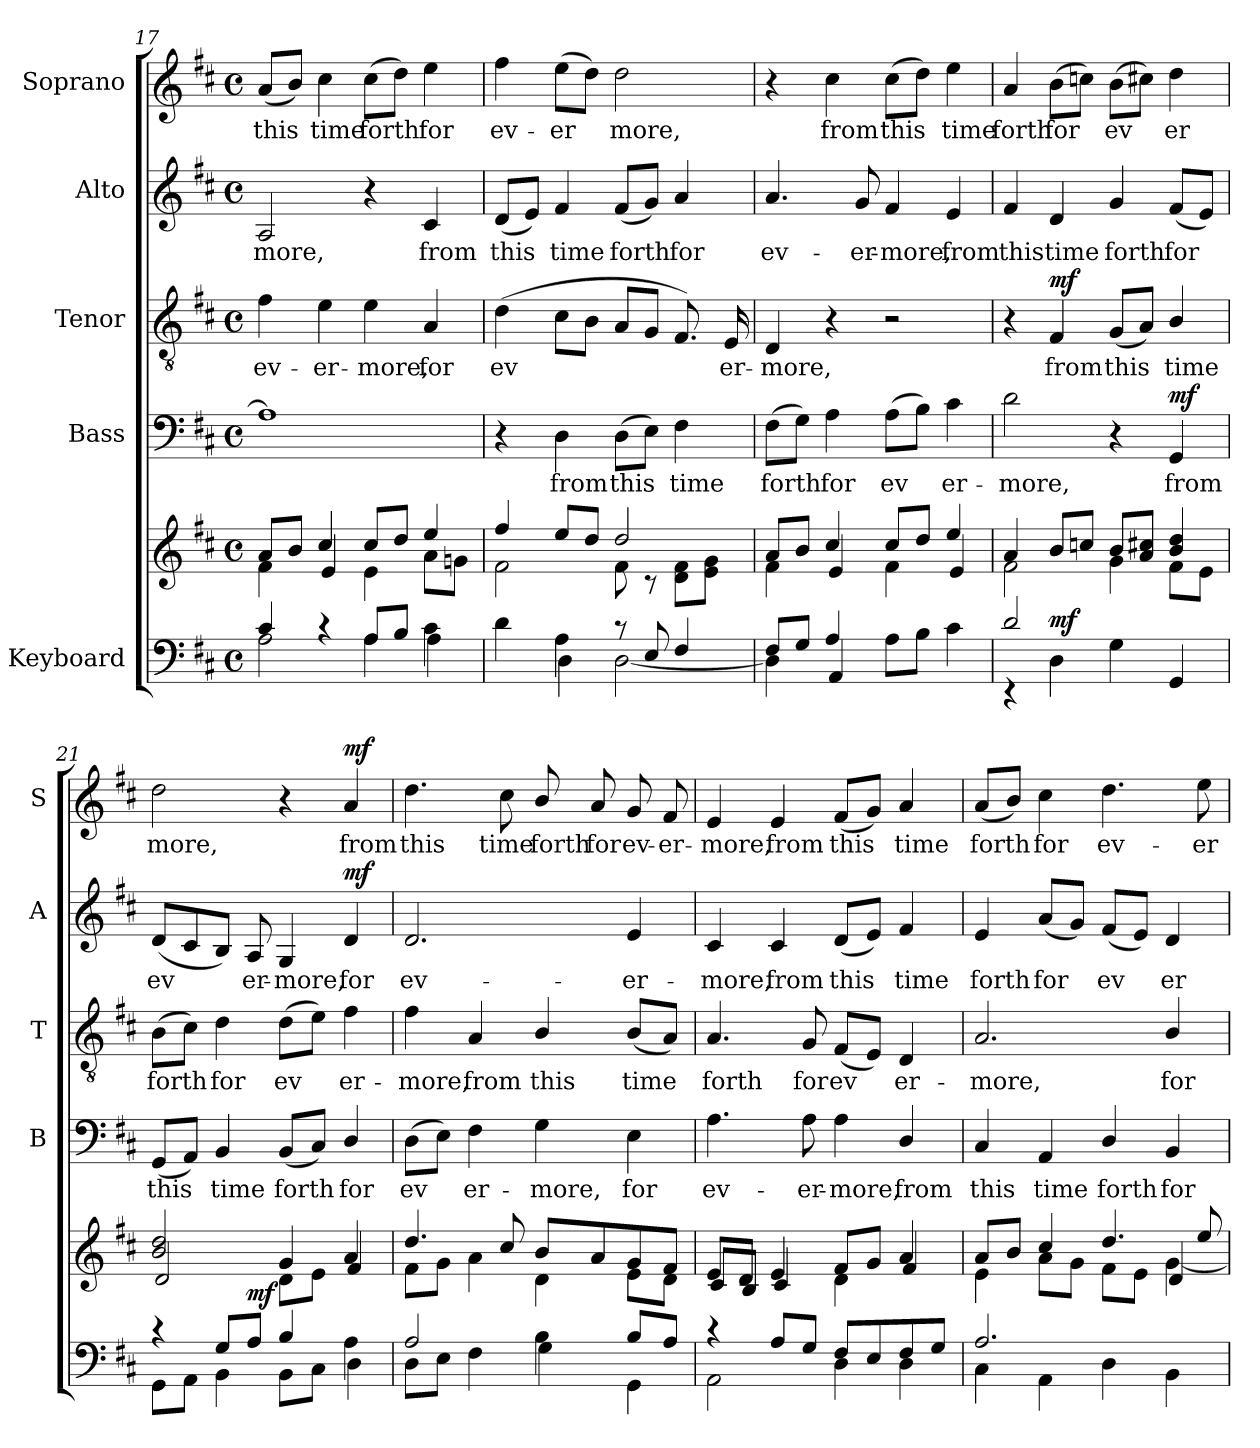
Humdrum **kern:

**kern	**kern	**dynam	**kern	**text	**dynam	**kern	**text	**dynam	**kern	**text	**dynam	**kern	**text	**dynam
*part5	*part5	*part5	*part4	*part4	*part4	*part3	*part3	*part3	*part2	*part2	*part2	*part1	*part1	*part1
*staff6	*staff5	*staff5/6	*staff4	*staff4	*staff4	*staff3	*staff3	*staff3	*staff2	*staff2	*staff2	*staff1	*staff1	*staff1
*I"Keyboard	*	*	*I"Bass	*	*	*I"Tenor	*	*	*I"Alto	*	*	*I"Soprano	*	*
*	*	*	*I'B	*	*	*I'T	*	*	*I'A	*	*	*I'S	*	*
*clefF4	*clefG2	*	*clefF4	*	*	*clefGv2	*	*	*clefG2	*	*	*clefG2	*	*
*k[f#c#]	*k[f#c#]	*	*k[f#c#]	*	*	*k[f#c#]	*	*	*k[f#c#]	*	*	*k[f#c#]	*	*
*D:	*D:	*	*D:	*	*	*D:	*	*	*D:	*	*	*D:	*	*
*M4/4	*M4/4	*	*M4/4	*	*	*M4/4	*	*	*M4/4	*	*	*M4/4	*	*
*met(c)	*met(c)	*	*met(c)	*	*	*met(c)	*	*	*met(c)	*	*	*met(c)	*	*
=17	=17	=17	=17	=17	=17	=17	=17	=17	=17	=17	=17	=17	=17	=17
*^	*^	*	*	*	*	*	*	*	*	*	*	*	*	*
!	!	!	!	!	!	!	!	!	!LO:LY:b	!	!	!LO:LY:b	!	!	!LO:LY:b	!
4c#/	2A\	8a/L	4f#\	.	1A]	.	.	4f#\	ev-	.	2A/	-more,	.	(<8a/L	this	.
.	.	8b/J	.	.	.	.	.	.	.	.	.	.	.	8b/J)	.	.
!	!	!	!	!	!	!	!	!	!LO:LY:b	!	!	!	!	!	!LO:LY:b	!
4rc	.	4cc#/	4e/	.	.	.	.	4e\	-er-	.	.	.	.	4cc#\	time	.
!	!	!	!	!	!	!	!	!	!LO:LY:b	!	!	!	!	!	!LO:LY:b	!
8A/L	4A\	8cc#/L	4e\	.	.	.	.	4e\	-more,	.	4r	.	.	(>8cc#\L	forth	.
8B/J	.	8dd/J	.	.	.	.	.	.	.	.	.	.	.	8dd\J)	.	.
!	!	!	!	!	!	!	!	!	!LO:LY:b	!	!	!LO:LY:b	!	!	!LO:LY:b	!
4c#\	4A\	4ee/	8a\L	.	.	.	.	4A/	for	.	4c#/	from	.	4ee\	for	.
.	.	.	8gn\J	.	.	.	.	.	.	.	.	.	.	.	.	.
=18	=18	=18	=18	=18	=18	=18	=18	=18	=18	=18	=18	=18	=18	=18	=18	=18
!	!	!	!	!	!	!	!	!	!LO:LY:b	!	!	!LO:LY:b	!	!	!LO:LY:b	!
4d\	4ryy	4ff#/	2f#\	.	4r	.	.	(<4d\	ev­	.	(<8d/L	this	.	4ff#\	ev-	.
.	.	.	.	.	.	.	.	.	.	.	8e/J)	.	.	.	.	.
!	!	!	!	!	!	!LO:LY:b	!	!	!	!	!	!LO:LY:b	!	!	!LO:LY:b	!
4A\	4D\	8ee/L	.	.	4D\	from	.	8c#\L	.	.	4f#/	time	.	(>8ee\L	-er­	.
.	.	8dd/J	.	.	.	.	.	8B\J	.	.	.	.	.	8dd\J)	.	.
!	!	!	!	!	!	!LO:LY:b	!	!	!	!	!	!LO:LY:b	!	!	!LO:LY:b	!
8rc	[<2D\	2dd/	8f#\	.	(>8D\L	this	.	8A/L	.	.	(<8f#/L	forth	.	2dd\	more,	.
8E/	.	.	8rc	.	8E\J)	.	.	8G/J	.	.	8g/J)	.	.	.	.	.
!	!	!	!	!	!	!LO:LY:b	!	!	!	!	!	!LO:LY:b	!	!	!	!
4F#/	.	.	8d\ 8f#\L	.	4F#\	time	.	8.F#/)	.	.	4a/	for	.	.	.	.
.	.	.	8e\ 8g\J	.	.	.	.	.	.	.	.	.	.	.	.	.
!	!	!	!	!	!	!	!	!	!LO:LY:b	!	!	!	!	!	!	!
.	.	.	.	.	.	.	.	16E/	er-	.	.	.	.	.	.	.
=19	=19	=19	=19	=19	=19	=19	=19	=19	=19	=19	=19	=19	=19	=19	=19	=19
!	!	!	!	!	!	!LO:LY:b	!	!	!LO:LY:b	!	!	!LO:LY:b	!	!	!	!
8F#/L	4D\]	8a/L	4f#\	.	(>8F#\L	forth	.	4D/	-more,	.	4.a/	ev-	.	4r	.	.
8G/J	.	8b/J	.	.	8G\J)	.	.	.	.	.	.	.	.	.	.	.
!	!	!	!	!	!	!LO:LY:b	!	!	!	!	!	!	!	!	!LO:LY:b	!
4A/	4AA/	4cc#/	4e/	.	4A\	for	.	4r	.	.	.	.	.	4cc#\	from	.
!	!	!	!	!	!	!	!	!	!	!	!	!LO:LY:b	!	!	!	!
.	.	.	.	.	.	.	.	.	.	.	8g/	-er-	.	.	.	.
!	!	!	!	!	!	!LO:LY:b	!	!	!	!	!	!LO:LY:b	!	!	!LO:LY:b	!
8A\L	2ryy	8cc#/L	4f#\	.	(>8A\L	ev­	.	2r	.	.	4f#/	-more,	.	(>8cc#\L	this	.
8B\J	.	8dd/J	.	.	8B\J)	.	.	.	.	.	.	.	.	8dd\J)	.	.
!	!	!	!	!	!	!LO:LY:b	!	!	!	!	!	!LO:LY:b	!	!	!LO:LY:b	!
4c#\	.	4ee/	4e/	.	4c#\	er-	.	.	.	.	4e/	from	.	4ee\	time	.
!!LO:LB:g=z
=20	=20	=20	=20	=20	=20	=20	=20	=20	=20	=20	=20	=20	=20	=20	=20	=20
!	!	!	!	!	!	!LO:LY:b	!	!	!	!	!	!LO:LY:b	!	!	!LO:LY:b	!
2d/	4rEE	4a/	2f#\	.	2d\	-more,	.	4r	.	.	4f#/	this	.	4a/	forth	.
!	!	!	!	!LO:DY:a=2	!	!	!	!	!LO:LY:b	!LO:DY:b	!	!LO:LY:b	!	!	!LO:LY:b	!
.	4D\	8b/L	.	mf	.	.	.	4F#/	from	mf	4d/	time	.	(>8b\L	for	.
.	.	8ccn/J	.	.	.	.	.	.	.	.	.	.	.	8ccn\J)	.	.
!	!	!	!	!	!	!	!	!	!LO:LY:b	!	!	!LO:LY:b	!	!	!LO:LY:b	!
2ryy	4G\	8b/L	4g\	.	4r	.	.	(<8G/L	this	.	4g/	forth	.	(>8b\L	ev­	.
.	.	8a/ 8cc#X/J	.	.	.	.	.	8A/J)	.	.	.	.	.	8cc#X\J)	.	.
!	!	!	!	!	!	!LO:LY:b	!LO:DY:b	!	!LO:LY:b	!	!	!LO:LY:b	!	!	!LO:LY:b	!
.	4GG/	4b/ 4dd/	8f#\L	.	4GG/	from	mf	4B/	time	.	(<8f#/L	for	.	4dd\	er	.
.	.	.	8e\J	.	.	.	.	.	.	.	8e/J)	.	.	.	.	.
=21	=21	=21	=21	=21	=21	=21	=21	=21	=21	=21	=21	=21	=21	=21	=21	=21
!	!	!	!	!	!	!LO:LY:b	!	!	!LO:LY:b	!	!	!LO:LY:b	!	!	!LO:LY:b	!
4rc	8GG\L	2b/ 2dd/	2d/	.	(<8GG/L	this	.	(>8B\L	forth	.	(<8d/L	ev­	.	2dd\	more,	.
.	8AA\J	.	.	.	8AA/J)	.	.	8c#\J)	.	.	8c#/	.	.	.	.	.
!	!	!	!	!	!	!LO:LY:b	!	!	!LO:LY:b	!	!	!	!	!	!	!
8G/L	4BB\	.	.	.	4BB/	time	.	4d\	for	.	8B/J)	.	.	.	.	.
!	!	!	!	!LO:DY:a=2	!	!	!	!	!	!	!	!LO:LY:b	!	!	!	!
8A/J	.	.	.	mf	.	.	.	.	.	.	8A/	er-	.	.	.	.
!	!	!	!	!	!	!LO:LY:b	!	!	!LO:LY:b	!	!	!LO:LY:b	!	!	!	!
4B/	8BB\L	4g/	8d\L	.	(<8BB/L	forth	.	(>8d\L	ev­	.	4G/	-more,	.	4r	.	.
.	8C#\J	.	8e\J	.	8C#/J)	.	.	8e\J)	.	.	.	.	.	.	.	.
!	!	!	!	!	!	!LO:LY:b	!	!	!LO:LY:b	!	!	!LO:LY:b	!LO:DY:b	!	!LO:LY:b	!LO:DY:b
4A\	4D\	4a/	4f#/	.	4D/	for	.	4f#\	er-	.	4d/	for	mf	4a/	from	mf
=22	=22	=22	=22	=22	=22	=22	=22	=22	=22	=22	=22	=22	=22	=22	=22	=22
!	!	!	!	!	!	!LO:LY:b	!	!	!LO:LY:b	!	!	!LO:LY:b	!	!	!LO:LY:b	!
2A/	8D\L	4.dd/	8f#\L	.	(>8D\L	ev­	.	4f#\	-more,	.	2.d/	ev-	.	4.dd\	this	.
.	8E\J	.	8g\J	.	8E\J)	.	.	.	.	.	.	.	.	.	.	.
!	!	!	!	!	!	!LO:LY:b	!	!	!LO:LY:b	!	!	!	!	!	!	!
.	4F#\	.	4a\	.	4F#\	er-	.	4A/	from	.	.	.	.	.	.	.
!	!	!	!	!	!	!	!	!	!	!	!	!	!	!	!LO:LY:b	!
.	.	8cc#/	.	.	.	.	.	.	.	.	.	.	.	8cc#\	time	.
!	!	!	!	!	!	!LO:LY:b	!	!	!LO:LY:b	!	!	!	!	!	!LO:LY:b	!
4B\	4G\	8b/L	4d\	.	4G\	-more,	.	4B/	this	.	.	.	.	8b/	forth	.
!	!	!	!	!	!	!	!	!	!	!	!	!	!	!	!LO:LY:b	!
.	.	8a/	.	.	.	.	.	.	.	.	.	.	.	8a/	for	.
!	!	!	!	!	!	!LO:LY:b	!	!	!LO:LY:b	!	!	!LO:LY:b	!	!	!LO:LY:b	!
8B/L	4GG\	8g/	8e\L	.	4E\	for	.	(<8B/L	time	.	4e/	-er-	.	8g/	ev-	.
!	!	!	!	!	!	!	!	!	!	!	!	!	!	!	!LO:LY:b	!
8A/J	.	8f#/J	8d\J	.	.	.	.	8A/J)	.	.	.	.	.	8f#/	-er-	.
!!LO:PB:g=z
=23	=23	=23	=23	=23	=23	=23	=23	=23	=23	=23	=23	=23	=23	=23	=23	=23
!	!	!	!	!	!	!LO:LY:b	!	!	!LO:LY:b	!	!	!LO:LY:b	!	!	!LO:LY:b	!
4rc	2AA\	8e/L	8c#/L	.	4.A\	ev-	.	4.A/	forth	.	4c#/	-more,	.	4e/	-more,	.
.	.	8d/J	8B/J	.	.	.	.	.	.	.	.	.	.	.	.	.
!	!	!	!	!	!	!	!	!	!	!	!	!LO:LY:b	!	!	!LO:LY:b	!
8A/L	.	4e/	4c#/	.	.	.	.	.	.	.	4c#/	from	.	4e/	from	.
!	!	!	!	!	!	!LO:LY:b	!	!	!LO:LY:b	!	!	!	!	!	!	!
8G/J	.	.	.	.	8A\	-er-	.	8G/	for	.	.	.	.	.	.	.
!	!	!	!	!	!	!LO:LY:b	!	!	!LO:LY:b	!	!	!LO:LY:b	!	!	!LO:LY:b	!
8F#/L	4D\	8f#/L	4d\	.	4A\	-more,	.	(<8F#/L	ev­	.	(<8d/L	this	.	(<8f#/L	this	.
8E/	.	8g/J	.	.	.	.	.	8E/J)	.	.	8e/J)	.	.	8g/J)	.	.
!	!	!	!	!	!	!LO:LY:b	!	!	!LO:LY:b	!	!	!LO:LY:b	!	!	!LO:LY:b	!
8F#/	4D\	4a/	4f#/	.	4D/	from	.	4D/	er-	.	4f#/	time	.	4a/	time	.
8G/J	.	.	.	.	.	.	.	.	.	.	.	.	.	.	.	.
=24	=24	=24	=24	=24	=24	=24	=24	=24	=24	=24	=24	=24	=24	=24	=24	=24
*	*	*	*^	*	*	*	*	*	*	*	*	*	*	*	*	*
!	!	!	!	!	!	!	!LO:LY:b	!	!	!LO:LY:b	!	!	!LO:LY:b	!	!	!LO:LY:b	!
2.A/	4C#\	8a/L	4e\	2.ryy	.	4C#/	this	.	2.A/	-more,	.	4e/	forth	.	(<8a/L	forth	.
.	.	8b/J	.	.	.	.	.	.	.	.	.	.	.	.	8b/J)	.	.
!	!	!	!	!	!	!	!LO:LY:b	!	!	!	!	!	!LO:LY:b	!	!	!LO:LY:b	!
.	4AA\	4cc#/	8a\L	.	.	4AA/	time	.	.	.	.	(<8a/L	for	.	4cc#\	for	.
.	.	.	8g\J	.	.	.	.	.	.	.	.	8g/J)	.	.	.	.	.
!	!	!	!	!	!	!	!LO:LY:b	!	!	!	!	!	!LO:LY:b	!	!	!LO:LY:b	!
.	4D\	4.dd/	8f#\L	.	.	4D/	forth	.	.	.	.	(<8f#/L	ev­	.	4.dd\	ev-	.
.	.	.	8e\J	.	.	.	.	.	.	.	.	8e/J)	.	.	.	.	.
!	!	!	!	!	!	!	!LO:LY:b	!	!	!LO:LY:b	!	!	!LO:LY:b	!	!	!	!
4ryy	4BB\	.	[<4g\	4d/	.	4BB/	for	.	4B/	for	.	4d/	er-	.	.	.	.
!	!	!	!	!	!	!	!	!	!	!	!	!	!	!	!	!LO:LY:b	!
.	.	8ee/	.	.	.	.	.	.	.	.	.	.	.	.	8ee\	-er-	.
*v	*v	*	*	*	*	*	*	*	*	*	*	*	*	*	*	*	*
*	*v	*v	*v	*	*	*	*	*	*	*	*	*	*	*	*	*
=	=	=	=	=	=	=	=	=	=	=	=	=	=	=
*-	*-	*-	*-	*-	*-	*-	*-	*-	*-	*-	*-	*-	*-	*-
